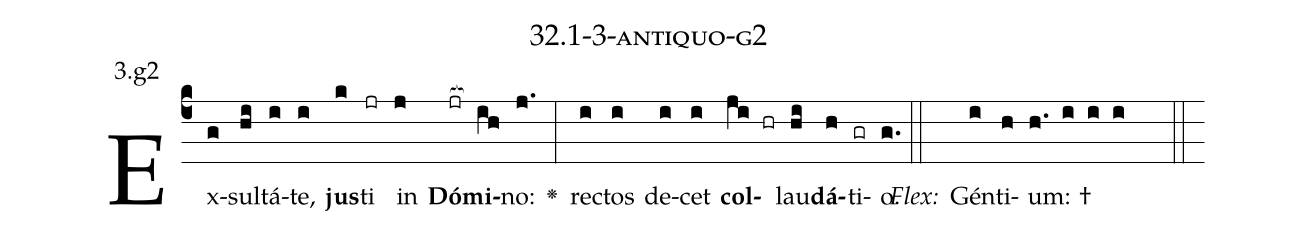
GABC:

name: 32.1-3-antiquo-g2;
annotation: 3.g2;
%%
(c4)Ex(g)sul(hi)tá(i)te,(i) <b>jus</b>(k)ti(jr) in(j) <b>Dó</b>(jr[ocb:1{])<b>mi</b>(ih[ocb:0}])no:(j.) <v>\greheightstar</v>(:) rec(i)tos(i) de(i)cet(i) <b>col</b>(ji hr)lau(hi)<b>dá</b>(h)ti(gr)o.(g.) (::)
<i>Flex:</i>()  Gén(i)ti(h)um: †(h. i i i  ::)

%E(i) u(i) o(ji) u(hi) a(h) e.(g.) (::)
